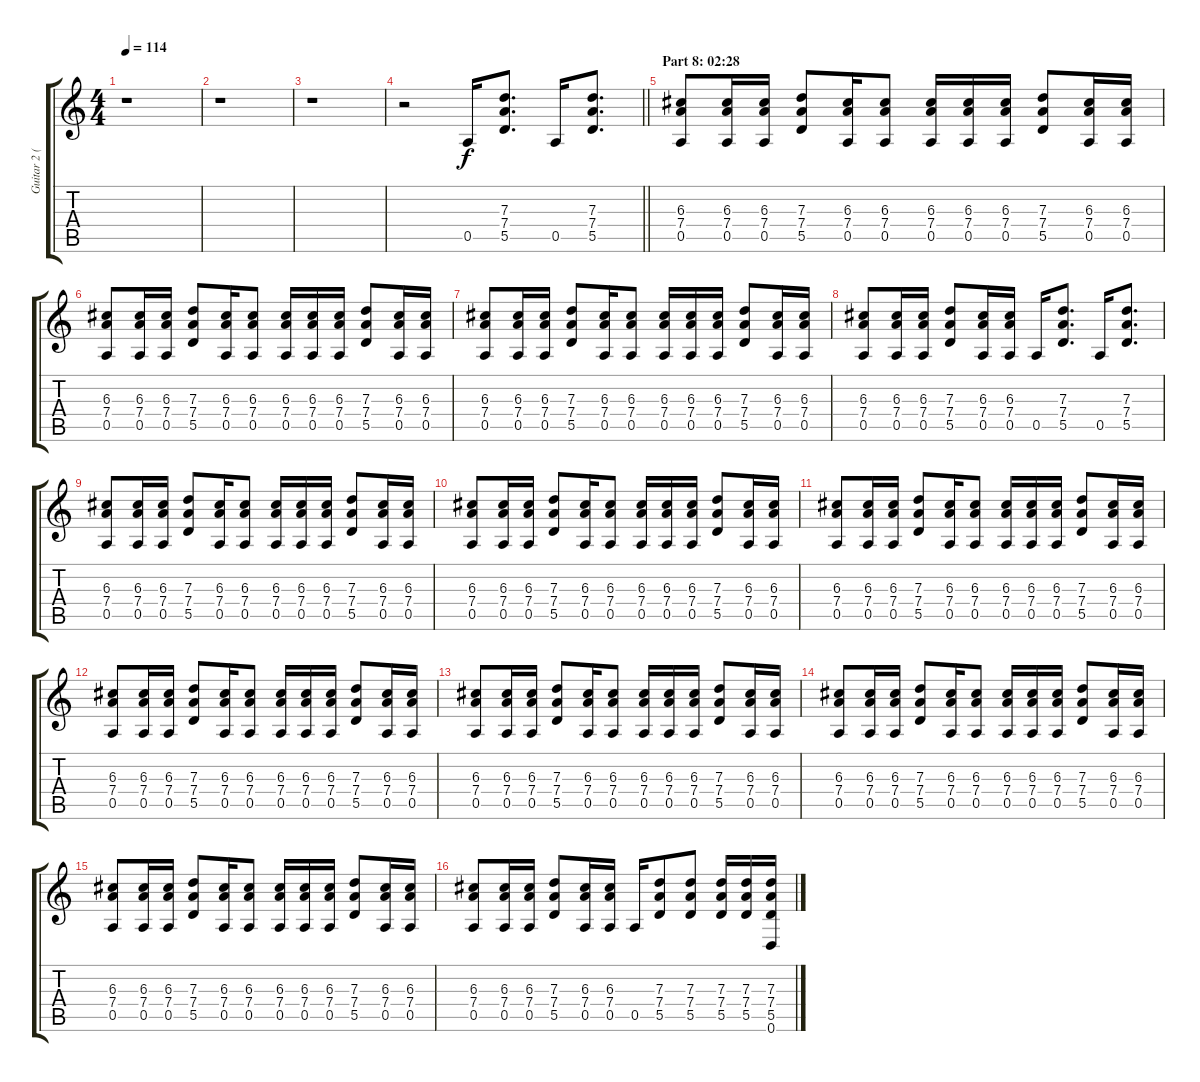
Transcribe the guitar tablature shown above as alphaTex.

\track ("Guitar 2 (Distortion)" "Guitar 2 (") {instrument distortionguitar}
\staff {score tabs}
\tuning (E4 B3 G3 D3 A2 D2) {hide}
\ts (4 4)
\tempo 114
\clef g2
\ks c
r.1{dy f} |
r.1 |
r.1 |
\barLineRight lightlight
r.2 0.5.16 (7.3 7.4 5.5).8{d} 0.5.16 (7.3 7.4 5.5).8{d} |
\section ("" "Part 8: 02:28")
(6.3 7.4 0.5).8 (6.3 7.4 0.5).16 (6.3 7.4 0.5).16 (7.3 7.4 5.5).8 (6.3 7.4 0.5).16 (6.3 7.4 0.5).8 (6.3 7.4 0.5).16 (6.3 7.4 0.5).16 (6.3 7.4 0.5).16 (7.3 7.4 5.5).8 (6.3 7.4 0.5).16 (6.3 7.4 0.5).16 |
(6.3 7.4 0.5).8 (6.3 7.4 0.5).16 (6.3 7.4 0.5).16 (7.3 7.4 5.5).8 (6.3 7.4 0.5).16 (6.3 7.4 0.5).8 (6.3 7.4 0.5).16 (6.3 7.4 0.5).16 (6.3 7.4 0.5).16 (7.3 7.4 5.5).8 (6.3 7.4 0.5).16 (6.3 7.4 0.5).16 |
(6.3 7.4 0.5).8 (6.3 7.4 0.5).16 (6.3 7.4 0.5).16 (7.3 7.4 5.5).8 (6.3 7.4 0.5).16 (6.3 7.4 0.5).8 (6.3 7.4 0.5).16 (6.3 7.4 0.5).16 (6.3 7.4 0.5).16 (7.3 7.4 5.5).8 (6.3 7.4 0.5).16 (6.3 7.4 0.5).16 |
(6.3 7.4 0.5).8 (6.3 7.4 0.5).16 (6.3 7.4 0.5).16 (7.3 7.4 5.5).8 (6.3 7.4 0.5).16 (6.3 7.4 0.5).16 0.5.16 (7.3 7.4 5.5).8{d} 0.5.16 (7.3 7.4 5.5).8{d} |
(6.3 7.4 0.5).8 (6.3 7.4 0.5).16 (6.3 7.4 0.5).16 (7.3 7.4 5.5).8 (6.3 7.4 0.5).16 (6.3 7.4 0.5).8 (6.3 7.4 0.5).16 (6.3 7.4 0.5).16 (6.3 7.4 0.5).16 (7.3 7.4 5.5).8 (6.3 7.4 0.5).16 (6.3 7.4 0.5).16 |
(6.3 7.4 0.5).8 (6.3 7.4 0.5).16 (6.3 7.4 0.5).16 (7.3 7.4 5.5).8 (6.3 7.4 0.5).16 (6.3 7.4 0.5).8 (6.3 7.4 0.5).16 (6.3 7.4 0.5).16 (6.3 7.4 0.5).16 (7.3 7.4 5.5).8 (6.3 7.4 0.5).16 (6.3 7.4 0.5).16 |
(6.3 7.4 0.5).8 (6.3 7.4 0.5).16 (6.3 7.4 0.5).16 (7.3 7.4 5.5).8 (6.3 7.4 0.5).16 (6.3 7.4 0.5).8 (6.3 7.4 0.5).16 (6.3 7.4 0.5).16 (6.3 7.4 0.5).16 (7.3 7.4 5.5).8 (6.3 7.4 0.5).16 (6.3 7.4 0.5).16 |
(6.3 7.4 0.5).8 (6.3 7.4 0.5).16 (6.3 7.4 0.5).16 (7.3 7.4 5.5).8 (6.3 7.4 0.5).16 (6.3 7.4 0.5).8 (6.3 7.4 0.5).16 (6.3 7.4 0.5).16 (6.3 7.4 0.5).16 (7.3 7.4 5.5).8 (6.3 7.4 0.5).16 (6.3 7.4 0.5).16 |
(6.3 7.4 0.5).8 (6.3 7.4 0.5).16 (6.3 7.4 0.5).16 (7.3 7.4 5.5).8 (6.3 7.4 0.5).16 (6.3 7.4 0.5).8 (6.3 7.4 0.5).16 (6.3 7.4 0.5).16 (6.3 7.4 0.5).16 (7.3 7.4 5.5).8 (6.3 7.4 0.5).16 (6.3 7.4 0.5).16 |
(6.3 7.4 0.5).8 (6.3 7.4 0.5).16 (6.3 7.4 0.5).16 (7.3 7.4 5.5).8 (6.3 7.4 0.5).16 (6.3 7.4 0.5).8 (6.3 7.4 0.5).16 (6.3 7.4 0.5).16 (6.3 7.4 0.5).16 (7.3 7.4 5.5).8 (6.3 7.4 0.5).16 (6.3 7.4 0.5).16 |
(6.3 7.4 0.5).8 (6.3 7.4 0.5).16 (6.3 7.4 0.5).16 (7.3 7.4 5.5).8 (6.3 7.4 0.5).16 (6.3 7.4 0.5).8 (6.3 7.4 0.5).16 (6.3 7.4 0.5).16 (6.3 7.4 0.5).16 (7.3 7.4 5.5).8 (6.3 7.4 0.5).16 (6.3 7.4 0.5).16 |
(6.3 7.4 0.5).8 (6.3 7.4 0.5).16 (6.3 7.4 0.5).16 (7.3 7.4 5.5).8 (6.3 7.4 0.5).16 (6.3 7.4 0.5).16 0.5.16 (7.3 7.4 5.5).8 (7.3 7.4 5.5).8 (7.3 7.4 5.5).16 (7.3 7.4 5.5).16 (7.3 7.4 5.5 0.6).16
